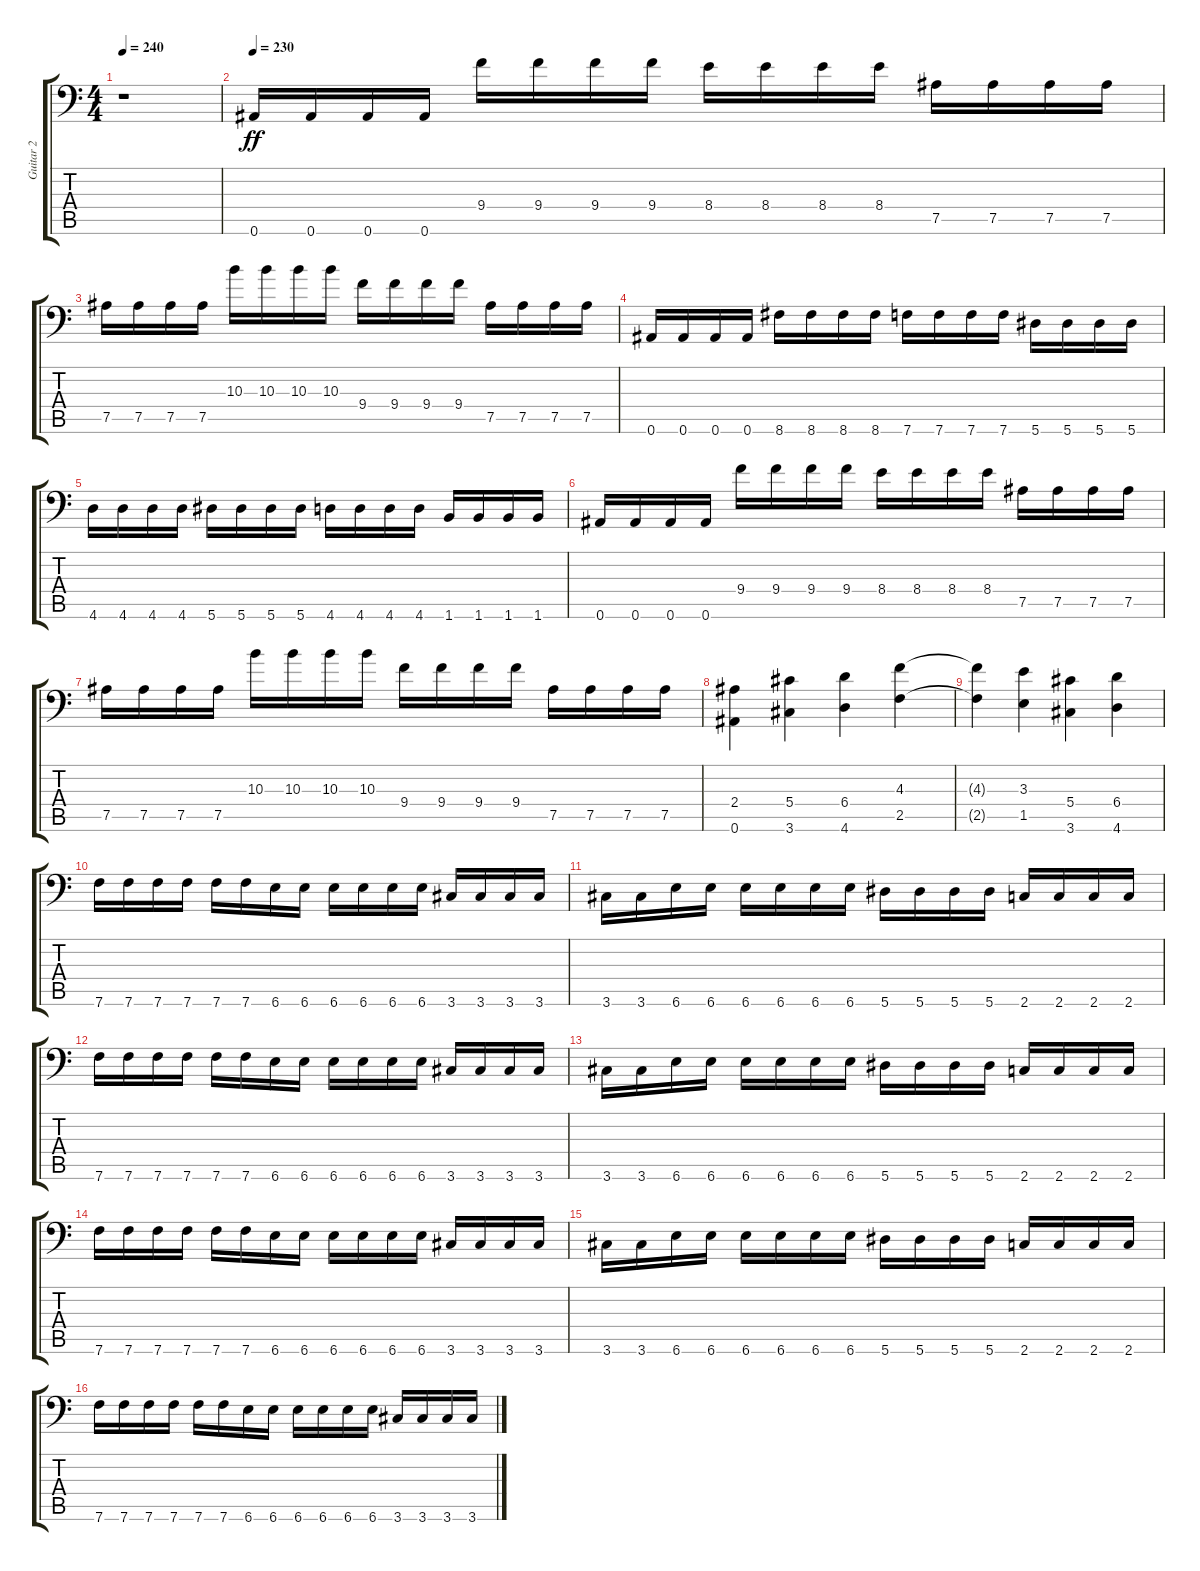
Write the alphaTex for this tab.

\track ("Guitar 2" "Guitar 2") {instrument distortionguitar}
\staff {score tabs}
\tuning (Bb3 F3 Db3 Ab2 Eb2 Bb1) {hide}
\ts (4 4)
\tempo 240
\clef f4
\ks c
r.1{dy ff} |
\tempo 230
0.6.16 0.6.16 0.6.16 0.6.16 9.4.16 9.4.16 9.4.16 9.4.16 8.4.16 8.4.16 8.4.16 8.4.16 7.5.16 7.5.16 7.5.16 7.5.16 |
7.5.16 7.5.16 7.5.16 7.5.16 10.3.16 10.3.16 10.3.16 10.3.16 9.4.16 9.4.16 9.4.16 9.4.16 7.5.16 7.5.16 7.5.16 7.5.16 |
0.6.16 0.6.16 0.6.16 0.6.16 8.6.16 8.6.16 8.6.16 8.6.16 7.6.16 7.6.16 7.6.16 7.6.16 5.6.16 5.6.16 5.6.16 5.6.16 |
4.6.16 4.6.16 4.6.16 4.6.16 5.6.16 5.6.16 5.6.16 5.6.16 4.6.16 4.6.16 4.6.16 4.6.16 1.6.16 1.6.16 1.6.16 1.6.16 |
0.6.16 0.6.16 0.6.16 0.6.16 9.4.16 9.4.16 9.4.16 9.4.16 8.4.16 8.4.16 8.4.16 8.4.16 7.5.16 7.5.16 7.5.16 7.5.16 |
7.5.16 7.5.16 7.5.16 7.5.16 10.3.16 10.3.16 10.3.16 10.3.16 9.4.16 9.4.16 9.4.16 9.4.16 7.5.16 7.5.16 7.5.16 7.5.16 |
(2.4 0.6).4 (5.4 3.6).4 (6.4 4.6).4 (4.3 2.5).4 |
(4.3{t} 2.5{t}).4 (3.3 1.5).4 (5.4 3.6).4 (6.4 4.6).4 |
7.6.16 7.6.16 7.6.16 7.6.16 7.6.16 7.6.16 6.6.16 6.6.16 6.6.16 6.6.16 6.6.16 6.6.16 3.6.16 3.6.16 3.6.16 3.6.16 |
3.6.16 3.6.16 6.6.16 6.6.16 6.6.16 6.6.16 6.6.16 6.6.16 5.6.16 5.6.16 5.6.16 5.6.16 2.6.16 2.6.16 2.6.16 2.6.16 |
7.6.16 7.6.16 7.6.16 7.6.16 7.6.16 7.6.16 6.6.16 6.6.16 6.6.16 6.6.16 6.6.16 6.6.16 3.6.16 3.6.16 3.6.16 3.6.16 |
3.6.16 3.6.16 6.6.16 6.6.16 6.6.16 6.6.16 6.6.16 6.6.16 5.6.16 5.6.16 5.6.16 5.6.16 2.6.16 2.6.16 2.6.16 2.6.16 |
7.6.16 7.6.16 7.6.16 7.6.16 7.6.16 7.6.16 6.6.16 6.6.16 6.6.16 6.6.16 6.6.16 6.6.16 3.6.16 3.6.16 3.6.16 3.6.16 |
3.6.16 3.6.16 6.6.16 6.6.16 6.6.16 6.6.16 6.6.16 6.6.16 5.6.16 5.6.16 5.6.16 5.6.16 2.6.16 2.6.16 2.6.16 2.6.16 |
7.6.16 7.6.16 7.6.16 7.6.16 7.6.16 7.6.16 6.6.16 6.6.16 6.6.16 6.6.16 6.6.16 6.6.16 3.6.16 3.6.16 3.6.16 3.6.16
